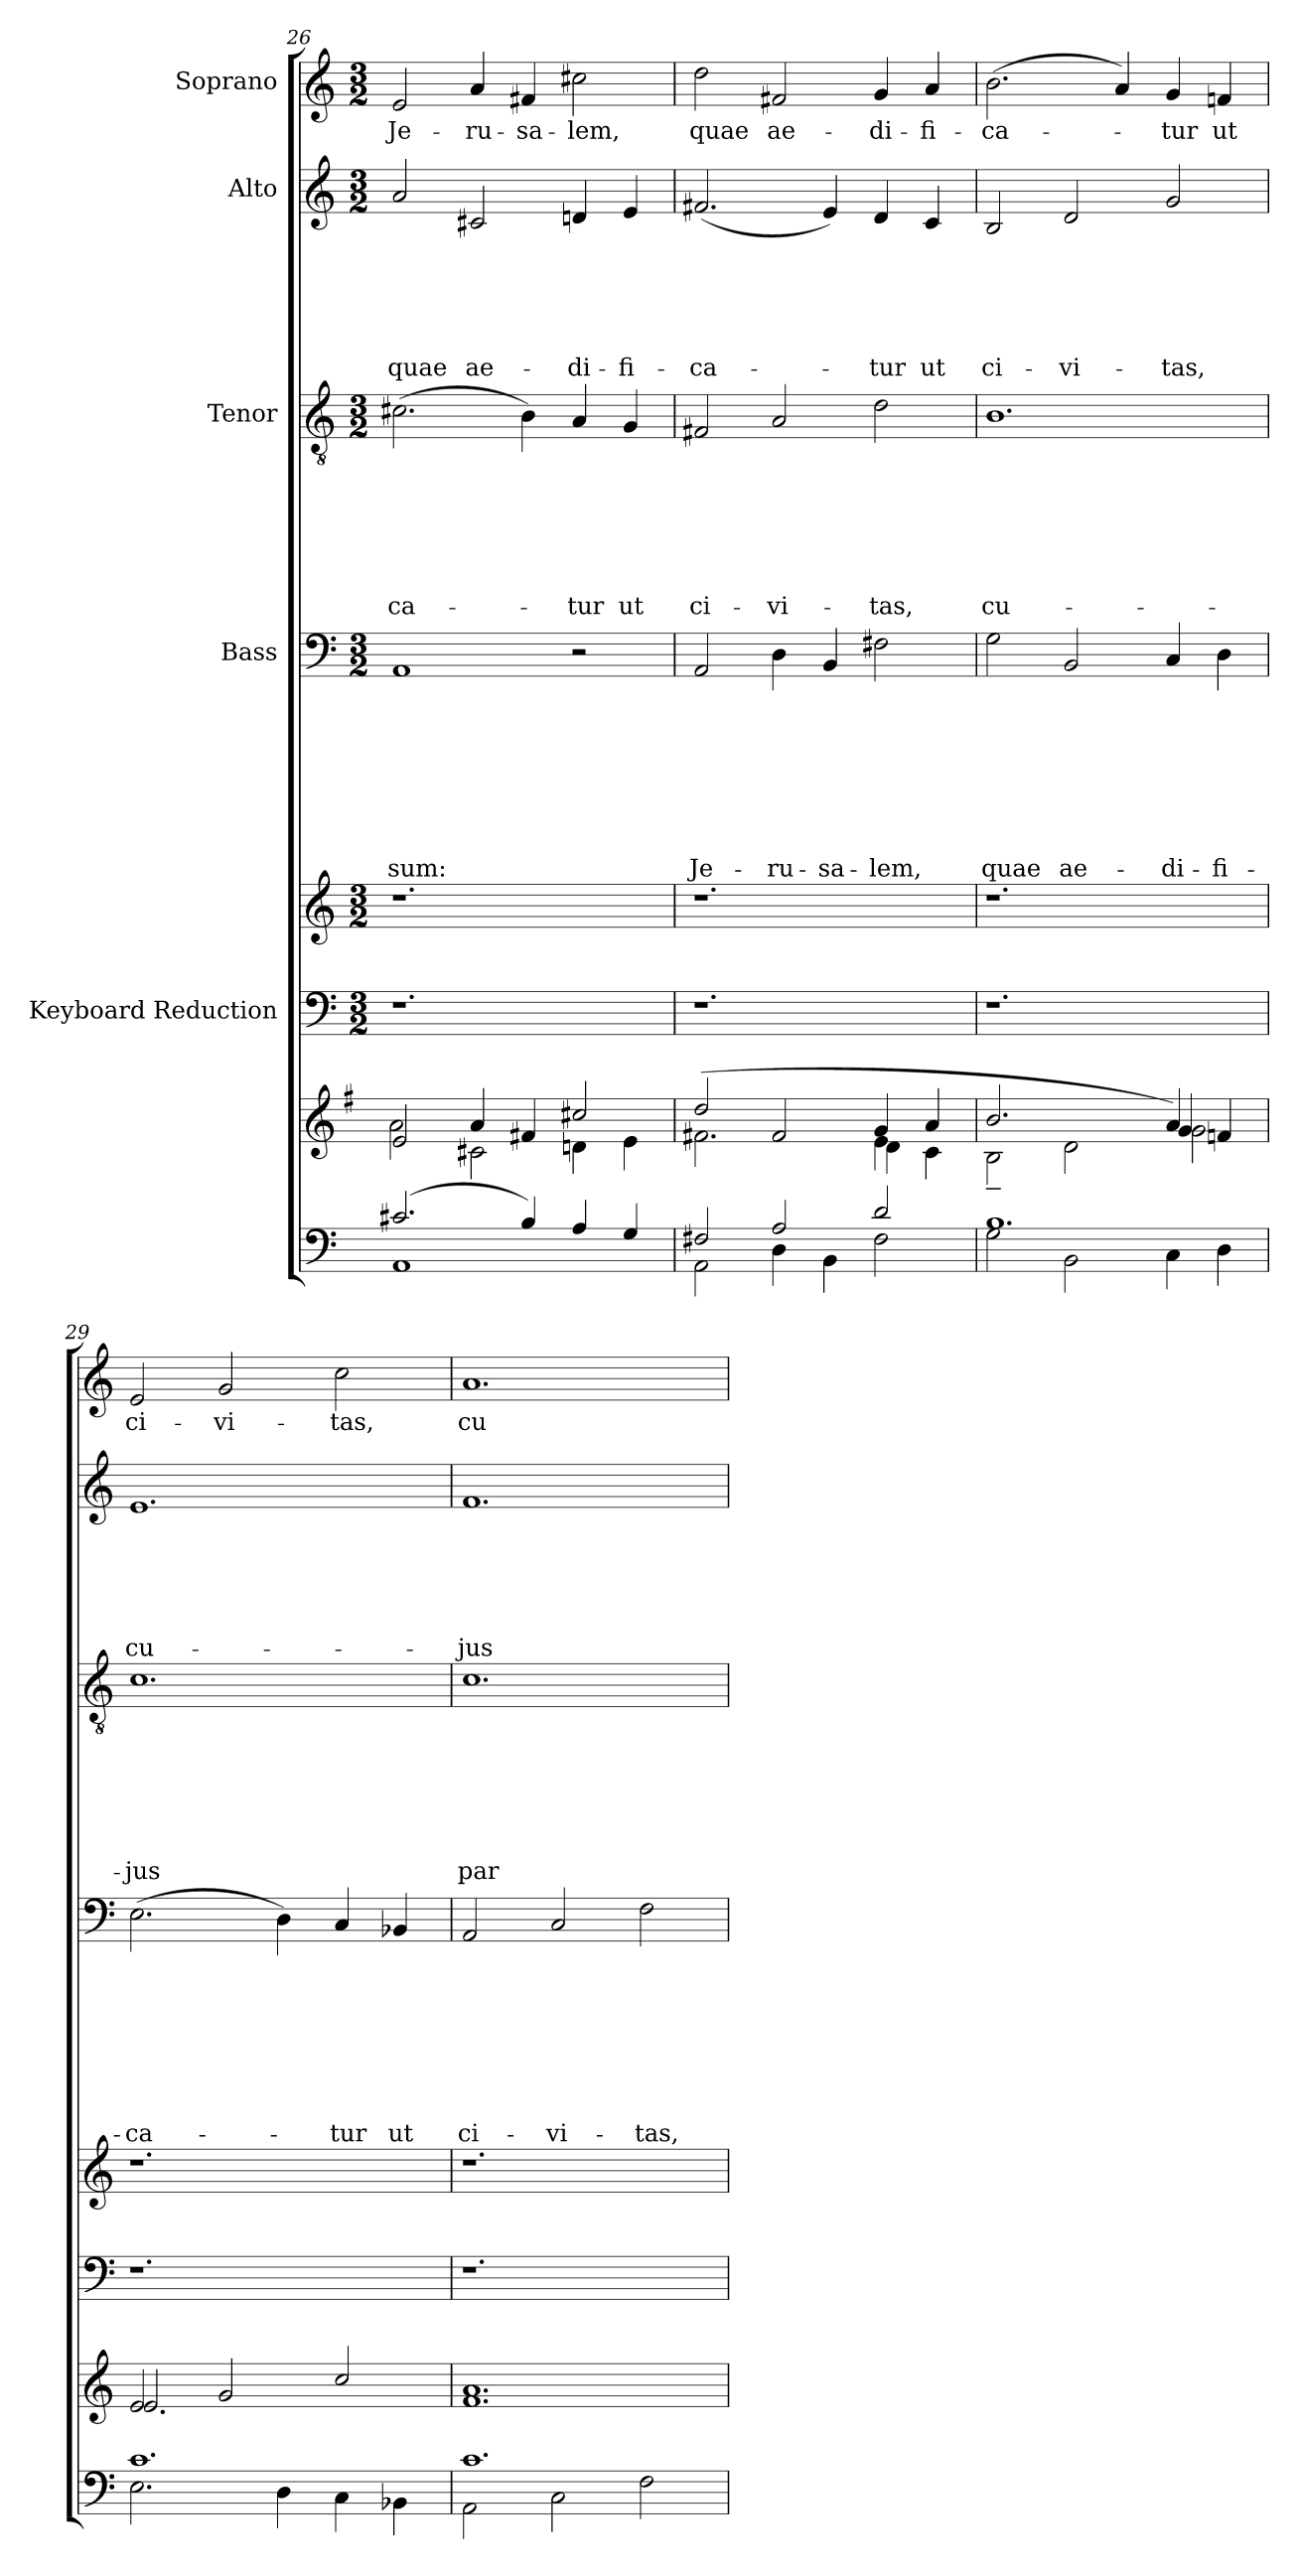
**kern	**kern	**kern	**kern	**kern	**text	**text	**text	**text	**text	**text	**text	**text	**kern	**text	**text	**text	**text	**text	**text	**text	**kern	**text	**text	**text	**text	**text	**text	**kern	**text
*part7	*part6	*part5	*part5	*part4	*part4	*part4	*part4	*part4	*part4	*part4	*part4	*part4	*part3	*part3	*part3	*part3	*part3	*part3	*part3	*part3	*part2	*part2	*part2	*part2	*part2	*part2	*part2	*part1	*part1
*staff8	*staff7	*staff6	*staff5	*staff4	*staff4	*staff4	*staff4	*staff4	*staff4	*staff4	*staff4	*staff4	*staff3	*staff3	*staff3	*staff3	*staff3	*staff3	*staff3	*staff3	*staff2	*staff2	*staff2	*staff2	*staff2	*staff2	*staff2	*staff1	*staff1
*	*	*I"Keyboard Reduction	*	*I"Bass	*	*	*	*	*	*	*	*	*I"Tenor	*	*	*	*	*	*	*	*I"Alto	*	*	*	*	*	*	*I"Soprano	*
*clefF4	*clefG2	*clefF4	*clefG2	*clefF4	*	*	*	*	*	*	*	*	*clefGv2	*	*	*	*	*	*	*	*clefG2	*	*	*	*	*	*	*clefG2	*
*k[]	*k[f#]	*k[]	*k[]	*k[]	*	*	*	*	*	*	*	*	*k[]	*	*	*	*	*	*	*	*k[]	*	*	*	*	*	*	*k[]	*
*C:	*G:	*C:	*C:	*C:	*	*	*	*	*	*	*	*	*C:	*	*	*	*	*	*	*	*C:	*	*	*	*	*	*	*C:	*
*	*	*M3/2	*M3/2	*M3/2	*	*	*	*	*	*	*	*	*M3/2	*	*	*	*	*	*	*	*M3/2	*	*	*	*	*	*	*M3/2	*
=26	=26	=26	=26	=26	=26	=26	=26	=26	=26	=26	=26	=26	=26	=26	=26	=26	=26	=26	=26	=26	=26	=26	=26	=26	=26	=26	=26	=26	=26
*^	*^	*	*	*	*	*	*	*	*	*	*	*	*	*	*	*	*	*	*	*	*	*	*	*	*	*	*	*	*
!	!	!	!	!	!	!	!	!	!	!	!	!	!	!LO:LY:b	!	!	!	!	!	!	!	!LO:LY:b	!	!	!	!	!	!	!LO:LY:b	!	!LO:LY:b
(2.c#X/	1AA	2e/	2a\	1.r	1.r	1AA	.	.	.	.	.	.	.	-sum:	(>2.c#X\	.	.	.	.	.	.	-ca-	2a/	.	.	.	.	.	quae	2e/	Je-
!	!	!	!	!	!	!	!	!	!	!	!	!	!	!	!	!	!	!	!	!	!	!	!	!	!	!	!	!	!LO:LY:b	!	!LO:LY:b
.	.	4a/	2c#X\	.	.	.	.	.	.	.	.	.	.	.	.	.	.	.	.	.	.	.	2c#X/	.	.	.	.	.	ae-	4a/	-ru-
!	!	!	!	!	!	!	!	!	!	!	!	!	!	!	!	!	!	!	!	!	!	!	!	!	!	!	!	!	!	!	!LO:LY:b
4B/)	.	4f#X/	.	.	.	.	.	.	.	.	.	.	.	.	4B\)	.	.	.	.	.	.	.	.	.	.	.	.	.	.	4f#X/	-sa-
!	!	!	!	!	!	!	!	!	!	!	!	!	!	!	!	!	!	!	!	!	!	!LO:LY:b	!	!	!	!	!	!	!LO:LY:b	!	!LO:LY:b:rj
4A/	2ryy	2cc#X/	4dni\	.	.	2r	.	.	.	.	.	.	.	.	4A/	.	.	.	.	.	.	-tur	4dni/	.	.	.	.	.	-di-	2cc#X\	-lem,
!	!	!	!	!	!	!	!	!	!	!	!	!	!	!	!	!	!	!	!	!	!	!LO:LY:b	!	!	!	!	!	!	!LO:LY:b	!	!
4G/	.	.	4e\	.	.	.	.	.	.	.	.	.	.	.	4G/	.	.	.	.	.	.	ut	4e/	.	.	.	.	.	-fi-	.	.
=27	=27	=27	=27	=27	=27	=27	=27	=27	=27	=27	=27	=27	=27	=27	=27	=27	=27	=27	=27	=27	=27	=27	=27	=27	=27	=27	=27	=27	=27	=27	=27
*	*	*^	*^	*	*	*	*	*	*	*	*	*	*	*	*	*	*	*	*	*	*	*	*	*	*	*	*	*	*	*	*
!	!	!	!	!	!	!	!	!	!	!	!	!	!	!	!	!LO:LY:b	!	!	!	!	!	!	!	!LO:LY:b	!	!	!	!	!	!	!LO:LY:b	!	!LO:LY:b
2F#X/	2AA\	2dd/	(<2.f#X\	1ryy	1ryy	1.r	1.r	2AA/	.	.	.	.	.	.	.	Je-	2F#X/	.	.	.	.	.	.	ci-	(<2.f#X/	.	.	.	.	.	-ca-	2dd\	quae
!	!	!	!	!	!	!	!	!	!	!	!	!	!	!	!	!LO:LY:b	!	!	!	!	!	!	!	!LO:LY:b	!	!	!	!	!	!	!	!	!LO:LY:b
2A/	4D\	2f#/	.	.	.	.	.	4D\	.	.	.	.	.	.	.	-ru-	2A/	.	.	.	.	.	.	-vi-	.	.	.	.	.	.	.	2f#X/	ae-
!	!	!	!	!	!	!	!	!	!	!	!	!	!	!	!	!LO:LY:b	!	!	!	!	!	!	!	!	!	!	!	!	!	!	!	!	!
.	4BB\	.	2.ryy	.	.	.	.	4BB/	.	.	.	.	.	.	.	-sa-	.	.	.	.	.	.	.	.	4e/)	.	.	.	.	.	.	.	.
!	!	!	!	!	!	!	!	!	!	!	!	!	!	!	!	!LO:LY:b:rj	!	!	!	!	!	!	!	!LO:LY:b	!	!	!	!	!	!	!LO:LY:b	!	!LO:LY:b
2d/	2F#\	(4e\	.	4g/	4d\	.	.	2F#X\	.	.	.	.	.	.	.	-lem,	2d\	.	.	.	.	.	.	-tas,	4d/	.	.	.	.	.	-tur	4g/	-di-
!	!	!	!	!	!	!	!	!	!	!	!	!	!	!	!	!	!	!	!	!	!	!	!	!	!	!	!	!	!	!	!LO:LY:b	!	!LO:LY:b
.	.	4c\	.	4ryy	4a/	.	.	.	.	.	.	.	.	.	.	.	.	.	.	.	.	.	.	.	4c/	.	.	.	.	.	ut	4a/	-fi-
=28	=28	=28	=28	=28	=28	=28	=28	=28	=28	=28	=28	=28	=28	=28	=28	=28	=28	=28	=28	=28	=28	=28	=28	=28	=28	=28	=28	=28	=28	=28	=28	=28	=28
!	!	!	!	!	!	!	!	!	!	!	!	!	!	!	!	!LO:LY:b	!	!	!	!	!	!	!	!LO:LY:b	!	!	!	!	!	!	!LO:LY:b	!	!LO:LY:b
1.B	2G\	2.b/	2B~<\	1ryy	1ryy	1.r	1.r	2G\	.	.	.	.	.	.	.	quae	1.B	.	.	.	.	.	.	cu-	2B/	.	.	.	.	.	ci-	(>2.b\	-ca-
!	!	!	!	!	!	!	!	!	!	!	!	!	!	!	!	!LO:LY:b	!	!	!	!	!	!	!	!	!	!	!	!	!	!	!LO:LY:b	!	!
.	2BB\	.	2d\	.	.	.	.	2BB/	.	.	.	.	.	.	.	ae-	.	.	.	.	.	.	.	.	2d/	.	.	.	.	.	-vi-	.	.
.	.	2.ryy	.	.	.	.	.	.	.	.	.	.	.	.	.	.	.	.	.	.	.	.	.	.	.	.	.	.	.	.	.	4a/)	.
!	!	!	!	!	!	!	!	!	!	!	!	!	!	!	!	!LO:LY:b	!	!	!	!	!	!	!	!	!	!	!	!	!	!	!LO:LY:b	!	!LO:LY:b
.	4C\	.	4a/)	4g/	2g\	.	.	4C/	.	.	.	.	.	.	.	-di-	.	.	.	.	.	.	.	.	2g/	.	.	.	.	.	-tas,	4g/	-tur
!	!	!	!	!	!	!	!	!	!	!	!	!	!	!	!	!LO:LY:b	!	!	!	!	!	!	!	!	!	!	!	!	!	!	!	!	!LO:LY:b
.	4D\	.	4fn/	4ryy	.	.	.	4D\	.	.	.	.	.	.	.	-fi-	.	.	.	.	.	.	.	.	.	.	.	.	.	.	.	4fn/	ut
*	*	*v	*v	*v	*v	*	*	*	*	*	*	*	*	*	*	*	*	*	*	*	*	*	*	*	*	*	*	*	*	*	*	*	*
!!LO:LB:g=z
=29	=29	=29	=29	=29	=29	=29	=29	=29	=29	=29	=29	=29	=29	=29	=29	=29	=29	=29	=29	=29	=29	=29	=29	=29	=29	=29	=29	=29	=29	=29
*	*	*k[]	*	*	*	*	*	*	*	*	*	*	*	*	*	*	*	*	*	*	*	*	*	*	*	*	*	*	*	*
*	*	*C:	*	*	*	*	*	*	*	*	*	*	*	*	*	*	*	*	*	*	*	*	*	*	*	*	*	*	*	*
*	*	*^	*	*	*	*	*	*	*	*	*	*	*	*	*	*	*	*	*	*	*	*	*	*	*	*	*	*	*	*
*	*	*	*^	*	*	*	*	*	*	*	*	*	*	*	*	*	*	*	*	*	*	*	*	*	*	*	*	*	*	*	*
!	!	!	!	!	!	!	!	!	!	!	!	!	!	!	!LO:LY:b	!	!	!	!	!	!	!	!LO:LY:b	!	!	!	!	!	!	!LO:LY:b	!	!LO:LY:b
*	*	*	*v	*v	*	*	*	*	*	*	*	*	*	*	*	*	*	*	*	*	*	*	*	*	*	*	*	*	*	*	*	*
1.c	2.E\	2e/	2.e/	1.r	1.r	(>2.E\	.	.	.	.	.	.	.	-ca-	1.c	.	.	.	.	.	.	-jus	1.e	.	.	.	.	.	cu-	2e/	ci-
!	!	!	!	!	!	!	!	!	!	!	!	!	!	!	!	!	!	!	!	!	!	!	!	!	!	!	!	!	!	!	!LO:LY:b
.	.	2g/	.	.	.	.	.	.	.	.	.	.	.	.	.	.	.	.	.	.	.	.	.	.	.	.	.	.	.	2g/	-vi-
.	4D\	.	2.ryy	.	.	4D\)	.	.	.	.	.	.	.	.	.	.	.	.	.	.	.	.	.	.	.	.	.	.	.	.	.
!	!	!	!	!	!	!	!	!	!	!	!	!	!	!LO:LY:b	!	!	!	!	!	!	!	!	!	!	!	!	!	!	!	!	!LO:LY:b
.	4C\	2cc/	.	.	.	4C/	.	.	.	.	.	.	.	-tur	.	.	.	.	.	.	.	.	.	.	.	.	.	.	.	2cc\	-tas,
!	!	!	!	!	!	!	!	!	!	!	!	!	!	!LO:LY:b	!	!	!	!	!	!	!	!	!	!	!	!	!	!	!	!	!
.	4BB-X\	.	.	.	.	4BB-X/	.	.	.	.	.	.	.	ut	.	.	.	.	.	.	.	.	.	.	.	.	.	.	.	.	.
*	*	*v	*v	*	*	*	*	*	*	*	*	*	*	*	*	*	*	*	*	*	*	*	*	*	*	*	*	*	*	*	*
=30	=30	=30	=30	=30	=30	=30	=30	=30	=30	=30	=30	=30	=30	=30	=30	=30	=30	=30	=30	=30	=30	=30	=30	=30	=30	=30	=30	=30	=30	=30
!	!	!	!	!	!	!	!	!	!	!	!	!	!LO:LY:b	!	!	!	!	!	!	!	!LO:LY:b	!	!	!	!	!	!	!LO:LY:b	!	!LO:LY:b
1.c	2AA\	1.f 1.a	1.r	1.r	2AA/	.	.	.	.	.	.	.	ci-	1.c	.	.	.	.	.	.	par-	1.f	.	.	.	.	.	-jus	1.a	cu-
!	!	!	!	!	!	!	!	!	!	!	!	!	!LO:LY:b	!	!	!	!	!	!	!	!	!	!	!	!	!	!	!	!	!
.	2C\	.	.	.	2C/	.	.	.	.	.	.	.	-vi-	.	.	.	.	.	.	.	.	.	.	.	.	.	.	.	.	.
!	!	!	!	!	!	!	!	!	!	!	!	!	!LO:LY:b	!	!	!	!	!	!	!	!	!	!	!	!	!	!	!	!	!
.	2F\	.	.	.	2F\	.	.	.	.	.	.	.	-tas,	.	.	.	.	.	.	.	.	.	.	.	.	.	.	.	.	.
*v	*v	*	*	*	*	*	*	*	*	*	*	*	*	*	*	*	*	*	*	*	*	*	*	*	*	*	*	*	*	*
=	=	=	=	=	=	=	=	=	=	=	=	=	=	=	=	=	=	=	=	=	=	=	=	=	=	=	=	=	=
*-	*-	*-	*-	*-	*-	*-	*-	*-	*-	*-	*-	*-	*-	*-	*-	*-	*-	*-	*-	*-	*-	*-	*-	*-	*-	*-	*-	*-	*-
